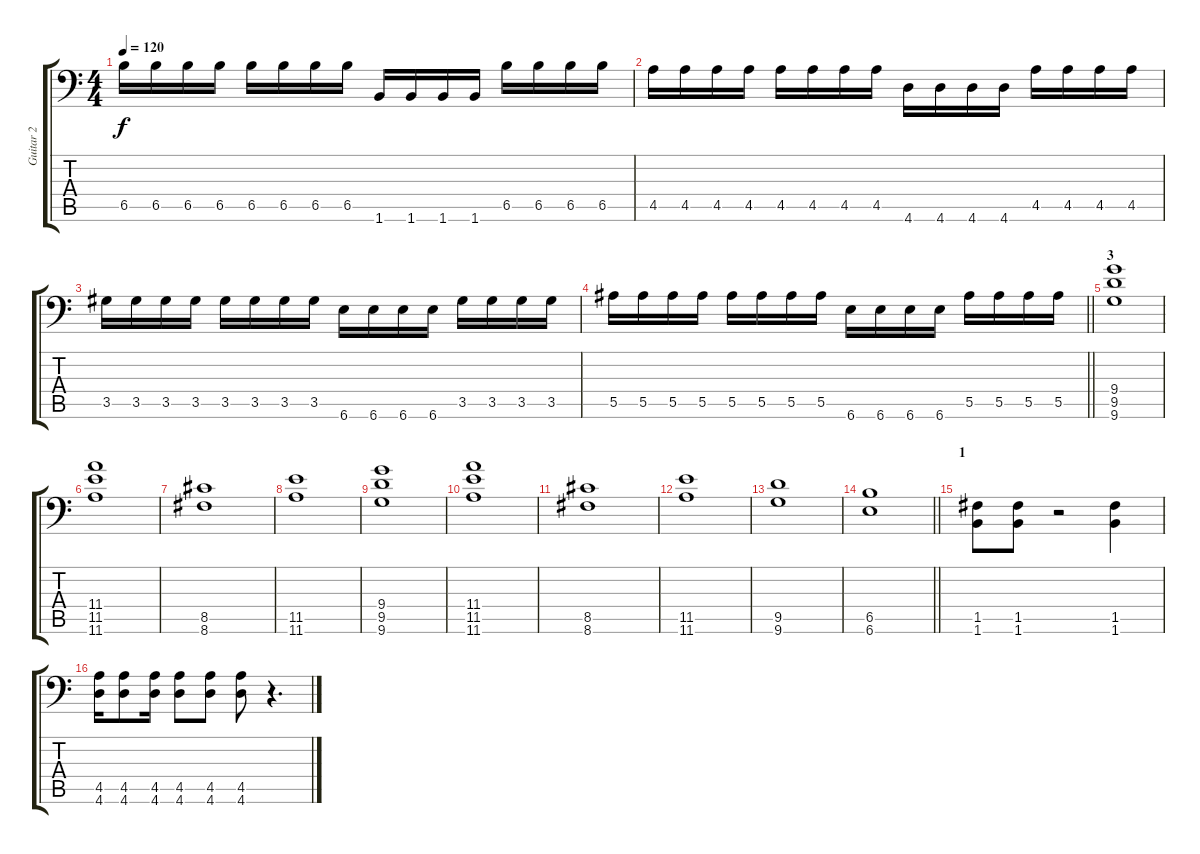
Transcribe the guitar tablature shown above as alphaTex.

\track ("Guitar 2" "Guitar 2") {instrument distortionguitar}
\staff {score tabs}
\tuning (C4 G3 Eb3 Bb2 F2 Bb1) {hide}
\ts (4 4)
\tempo 120
\clef f4
\ks c
6.5.16{dy f} 6.5.16 6.5.16 6.5.16 6.5.16 6.5.16 6.5.16 6.5.16 1.6.16 1.6.16 1.6.16 1.6.16 6.5.16 6.5.16 6.5.16 6.5.16 |
4.5.16 4.5.16 4.5.16 4.5.16 4.5.16 4.5.16 4.5.16 4.5.16 4.6.16 4.6.16 4.6.16 4.6.16 4.5.16 4.5.16 4.5.16 4.5.16 |
3.5.16 3.5.16 3.5.16 3.5.16 3.5.16 3.5.16 3.5.16 3.5.16 6.6.16 6.6.16 6.6.16 6.6.16 3.5.16 3.5.16 3.5.16 3.5.16 |
\barLineRight lightlight
5.5.16 5.5.16 5.5.16 5.5.16 5.5.16 5.5.16 5.5.16 5.5.16 6.6.16 6.6.16 6.6.16 6.6.16 5.5.16 5.5.16 5.5.16 5.5.16 |
\section ("" "3")
(9.4 9.5 9.6).1 |
(11.4 11.5 11.6).1 |
(8.5 8.6).1 |
(11.5 11.6).1 |
(9.4 9.5 9.6).1 |
(11.4 11.5 11.6).1 |
(8.5 8.6).1 |
(11.5 11.6).1 |
(9.5 9.6).1 |
\barLineRight lightlight
(6.5 6.6).1 |
\section ("" "1")
(1.5 1.6).8 (1.5 1.6).8 r.2 (1.5 1.6).4 |
(4.5 4.6).16 (4.5 4.6).8 (4.5 4.6).16 (4.5 4.6).8 (4.5 4.6).8 (4.5 4.6).8 r.4{d}
